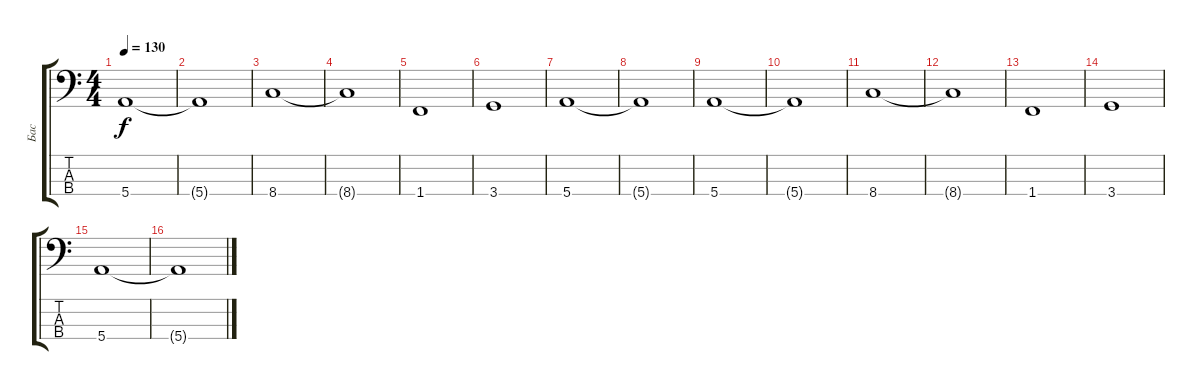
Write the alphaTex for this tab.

\track ("Бас" "Бас") {instrument electricbassfinger}
\staff {score tabs}
\tuning (G2 D2 A1 E1) {hide}
\ts (4 4)
\tempo 130
\clef f4
\ks c
5.4.1{dy f} |
5.4{t}.1 |
8.4.1 |
8.4{t}.1 |
1.4.1 |
3.4.1 |
5.4.1 |
5.4{t}.1 |
5.4.1 |
5.4{t}.1 |
8.4.1 |
8.4{t}.1 |
1.4.1 |
3.4.1 |
5.4.1 |
5.4{t}.1
